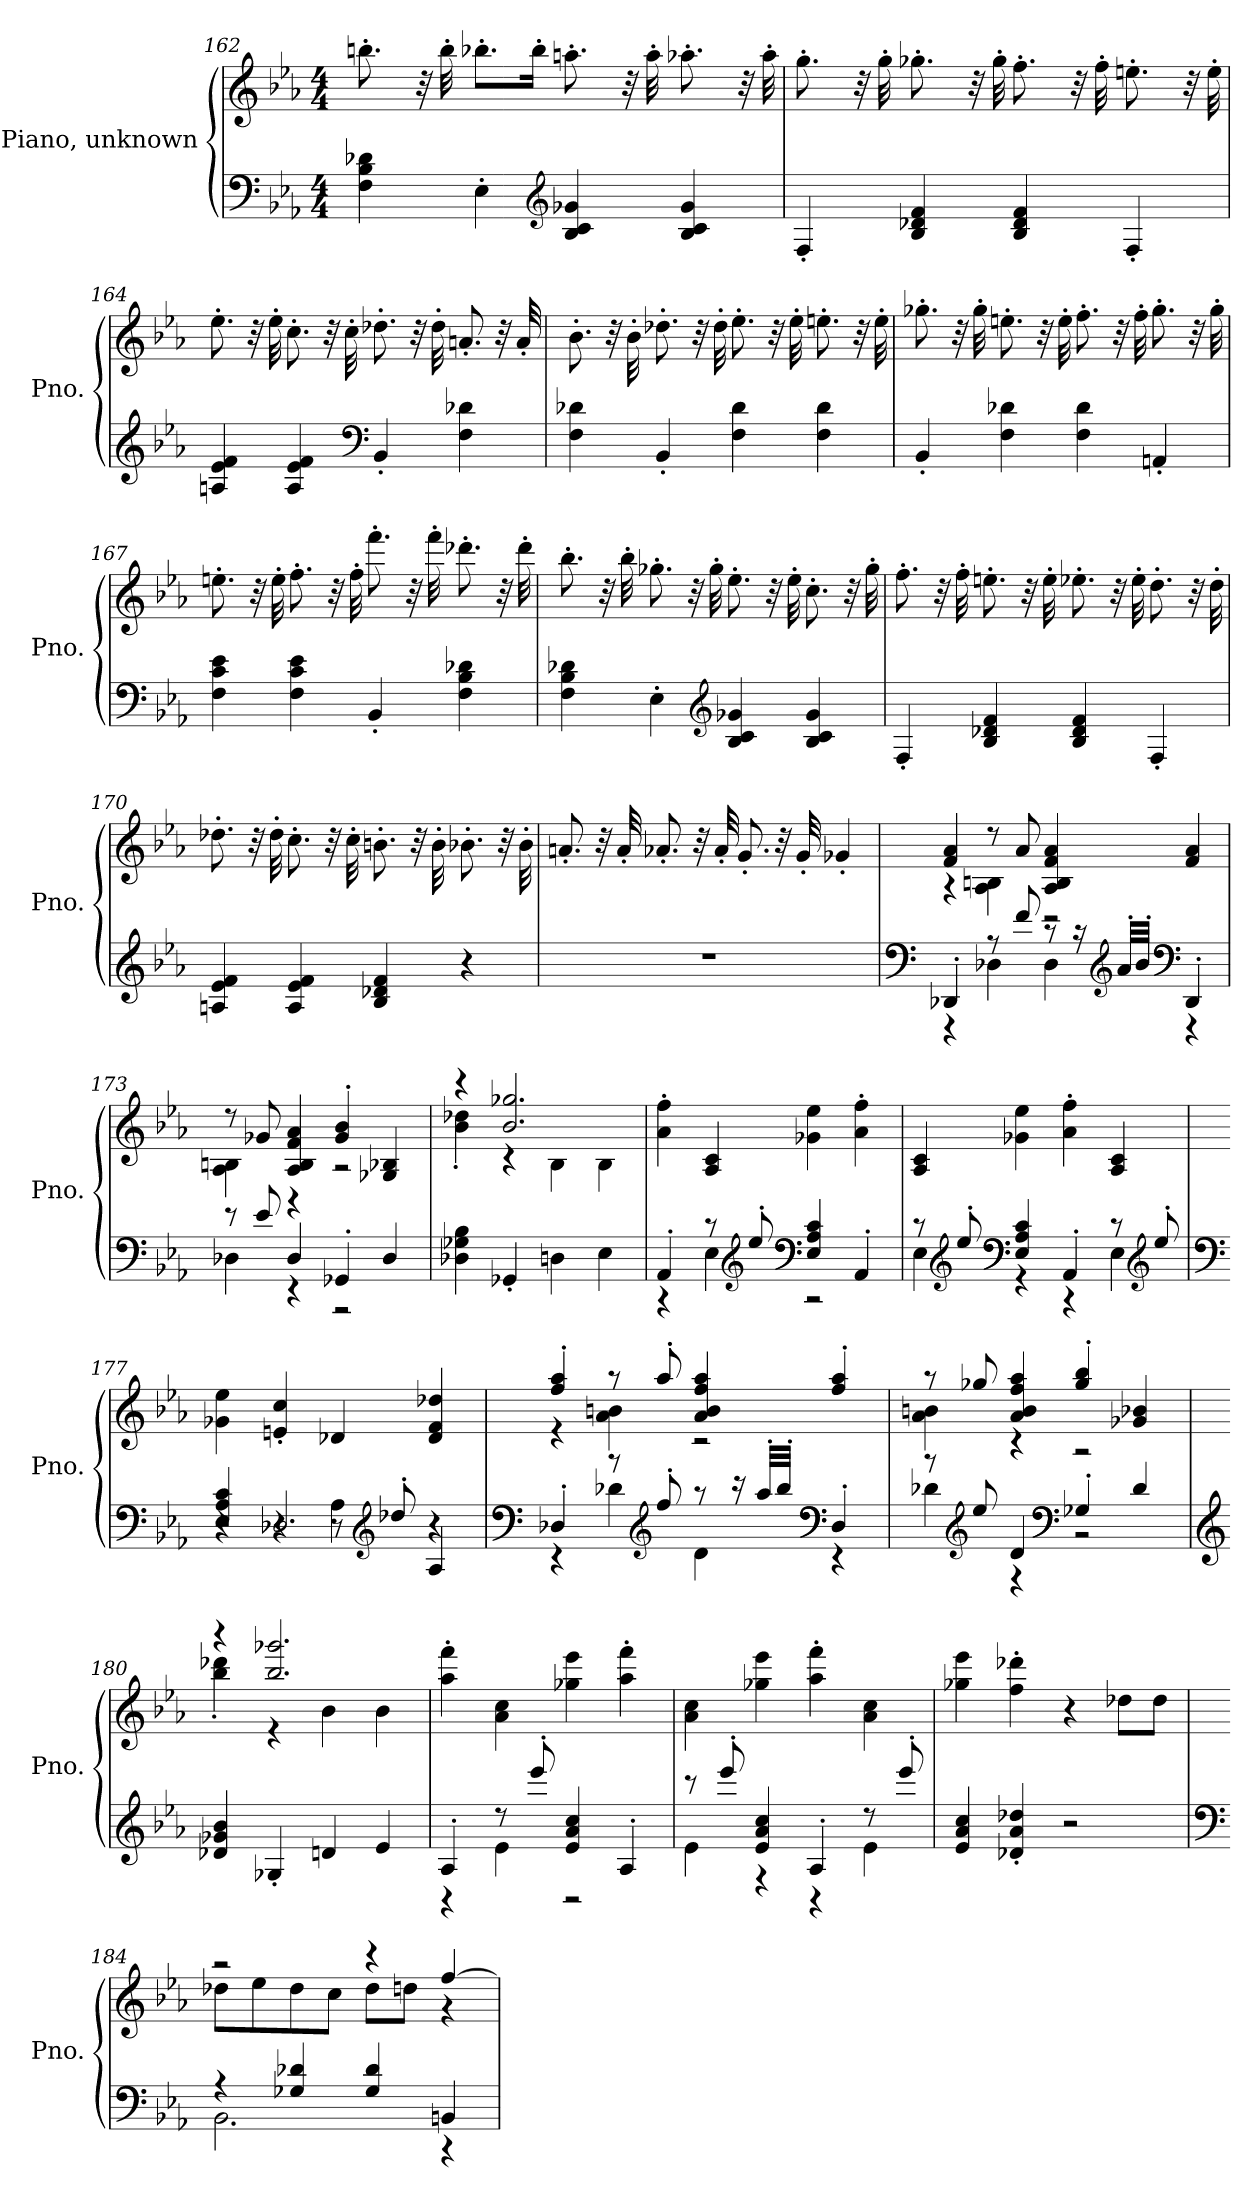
**kern	**kern
*part1	*part1
*staff2	*staff1
*I"Piano, unknown	*
*I'Pno.	*
*clefF4	*clefG2
*k[b-e-a-]	*k[b-e-a-]
*M4/4	*M4/4
=162	=162
4F\ 4B-\ 4d-X\	8.bbn'\
.	32r
.	32bb'\
4E-'\	8.bb-X'\L
.	16bb-'\Jk
*clefG2	*
4B-/ 4c/ 4g-X/	8.aan'\
.	32r
.	32aa'\
4B-/ 4c/ 4g-/	8.aa-X'\
.	32r
.	32aa-'\
!!LO:LB:g=z
=163	=163
4F'/	8.gg'\
.	32r
.	32gg'\
4B-/ 4d-X/ 4f/	8.gg-X'\
.	32r
.	32gg-'\
4B-/ 4d-/ 4f/	8.ff'\
.	32r
.	32ff'\
4F'/	8.een'\
.	32r
.	32ee'\
=164	=164
4An/ 4e-/ 4f/	8.ee-'\
.	32r
.	32ee-'\
4A/ 4e-/ 4f/	8.cc'\
.	32r
.	32cc'\
*clefF4	*
4BB-'/	8.dd-X'\
.	32r
.	32dd-'\
4F\ 4d-X\	8.an'/
.	32r
.	32a'/
!!LO:LB:g=z
=165	=165
4F\ 4d-X\	8.b-'\
.	32r
.	32b-'\
4BB-'/	8.dd-X'\
.	32r
.	32dd-'\
4F\ 4d-\	8.ee-'\
.	32r
.	32ee-'\
4F\ 4d-\	8.een'\
.	32r
.	32ee'\
=166	=166
4BB-'/	8.gg-X'\
.	32r
.	32gg-'\
4F\ 4d-X\	8.een'\
.	32r
.	32ee'\
4F\ 4d-\	8.ff'\
.	32r
.	32ff'\
4AAn'/	8.gg-'\
.	32r
.	32gg-'\
!!LO:LB:g=z
=167	=167
4F\ 4c\ 4e-\	8.een'\
.	32r
.	32ee'\
4F\ 4c\ 4e-\	8.ff'\
.	32r
.	32ff'\
4BB-'/	8.fff'\
.	32r
.	32fff'\
4F\ 4B-\ 4d-X\	8.ddd-X'\
.	32r
.	32ddd-'\
=168	=168
4F\ 4B-\ 4d-X\	8.bb-'\
.	32r
.	32bb-'\
4E-'\	8.gg-X'\
.	32r
.	32gg-'\
*clefG2	*
4B-/ 4c/ 4g-X/	8.ee-'\
.	32r
.	32ee-'\
4B-/ 4c/ 4g-/	8.cc'\
.	32r
.	32gg-'\
!!LO:LB:g=z
=169	=169
4F'/	8.ff'\
.	32r
.	32ff'\
4B-/ 4d-X/ 4f/	8.een'\
.	32r
.	32ee'\
4B-/ 4d-/ 4f/	8.ee-X'\
.	32r
.	32ee-'\
4F'/	8.dd'\
.	32r
.	32dd'\
=170	=170
4An/ 4e-/ 4f/	8.dd-X'\
.	32r
.	32dd-'\
4A/ 4e-/ 4f/	8.cc'\
.	32r
.	32cc'\
4B-/ 4d-X/ 4f/	8.bn'\
.	32r
.	32b'\
4r	8.b-X'\
.	32r
.	32b-'\
!!LO:PB:g=z
=171	=171
1r	8.an'/
.	32r
.	32a'/
.	8.a-X'/
.	32r
.	32a-'/
.	8.g'/
.	32r
.	32g'/
.	4g-X'/
=172	=172
*clefF4	*
*^	*^
4DD-X'/	4r	4f/ 4a-/	4r
8r	4D-X\	8r	4A-\ 4Bn\
8f/	.	8a-/	.
8r	4D-\	4A-/ 4B/ 4f/ 4a-/	2r
16r	.	.	.
*clefG2	*	*	*
32a-'/LLL	.	.	.
32b-'/JJJ	.	.	.
*clefF4	*	*	*
4DD-'/	4r	4f/ 4a-/	.
=173	=173	=173	=173
8r	4D-X\	8r	4A-\ 4Bn\
8e-/	.	8g-X/	.
4D-/	4r	4A-/ 4B/ 4f/ 4a-/	4r
4GG-X'/	2r	4g-/' 4b-/'	2r
4D-/	.	4G-X/ 4B-X/	.
*v	*v	*	*
!!LO:LB:g=z	!!
=174	=174	=174
4D-X\ 4G-X\ 4B-\	4r	4b-\' 4dd-X\'
4GG-X'/	2.b-/ 2.gg-X/	4r
4Dn\	.	4B-\
4E-\	.	4B-\
*	*v	*v
=175	=175
*^	*
4AA-'/	4r	4a-\' 4ff\'
8r	4E-\	4A-/ 4c/
*clefG2	*	*
8ee-'/	.	.
*clefF4	*	*
4E-/ 4A-/ 4c/	2r	4g-X\ 4ee-\
4AA-'/	.	4a-\' 4ff\'
=176	=176	=176
8r	4E-\	4A-/ 4c/
*clefG2	*	*
8ee-'/	.	.
*clefF4	*	*
4E-/ 4A-/ 4c/	4r	4g-X\ 4ee-\
4AA-'/	4r	4a-\' 4ff\'
8r	4E-\	4A-/ 4c/
*clefG2	*	*
8ee-'/	.	.
*v	*v	*
=177	=177
*clefF4	*
*^	*
*	*^	*
4E-/ 4A-/ 4c/	2r	4r	4g-X\ 4ee-\
4r	.	2.D-X/	4en/' 4cc/'
8r	4A-\	.	4d-X/
*clefG2	*	*	*
8dd-X'/	.	.	.
4A-/	4r	.	4d-/ 4f/ 4dd-X/
*v	*v	*v	*
!!LO:LB:g=z
=178	=178
*clefF4	*
*^	*^
4D-X'/	4r	4ff/' 4aa-/'	4r
8r	4d-X\	8r	4a-\ 4bn\
*clefG2	*	*	*
8ff'/	.	8aa-'/	.
8r	4d-\	4a-/ 4b/ 4ff/ 4aa-/	2r
16r	.	.	.
32aa-'/LLL	.	.	.
32bb-'/JJJ	.	.	.
*clefF4	*	*	*
4D-'/	4r	4ff/' 4aa-/'	.
=179	=179	=179	=179
8r	4d-X\	8r	4a-\ 4bn\
*clefG2	*	*	*
8ee-/	.	8gg-X/	.
4d-/	4r	4a-/ 4b/ 4ff/ 4aa-/	4r
*clefF4	*	*	*
4G-X'/	2r	4gg-/' 4bb-/'	2r
4d-/	.	4g-X/ 4b-X/	.
*v	*v	*	*
=180	=180	=180
*clefG2	*	*
4d-X/ 4g-X/ 4b-/	4r	4bb-\' 4ddd-X\'
4G-X'/	2.bb-/ 2.ggg-X/	4r
4dn/	.	4b-\
4e-/	.	4b-\
*	*v	*v
=181	=181
*^	*
4A-'/	4r	4aa-\' 4fff\'
8r	4e-\	4a-\ 4cc\
8eee-'/	.	.
4e-/ 4a-/ 4cc/	2r	4gg-X\ 4eee-\
4A-'/	.	4aa-\' 4fff\'
!!LO:LB:g=z
=182	=182	=182
8r	4e-\	4a-\ 4cc\
8eee-'/	.	.
4e-/ 4a-/ 4cc/	4r	4gg-X\ 4eee-\
4A-'/	4r	4aa-\' 4fff\'
8r	4e-\	4a-\ 4cc\
8eee-'/	.	.
*v	*v	*
=183	=183
4e-/ 4a-/ 4cc/	4gg-X\ 4eee-\
4d-X/' 4a-/' 4dd-X/'	4ff\' 4ddd-X\'
2r	4r
.	8dd-X\L
.	8dd-\J
=184	=184
*clefF4	*
*^	*^
4r	2.BB-\	2r	8dd-X\L
.	.	.	8ee-\
4G-X/ 4d-X/	.	.	8dd-\
.	.	.	8cc\J
4G-/ 4d-/	.	4r	8dd-\L
.	.	.	8ddn\J
4BBn/	4r	[4ff/	4r
*v	*v	*	*
*	*v	*v
=	=
*-	*-
